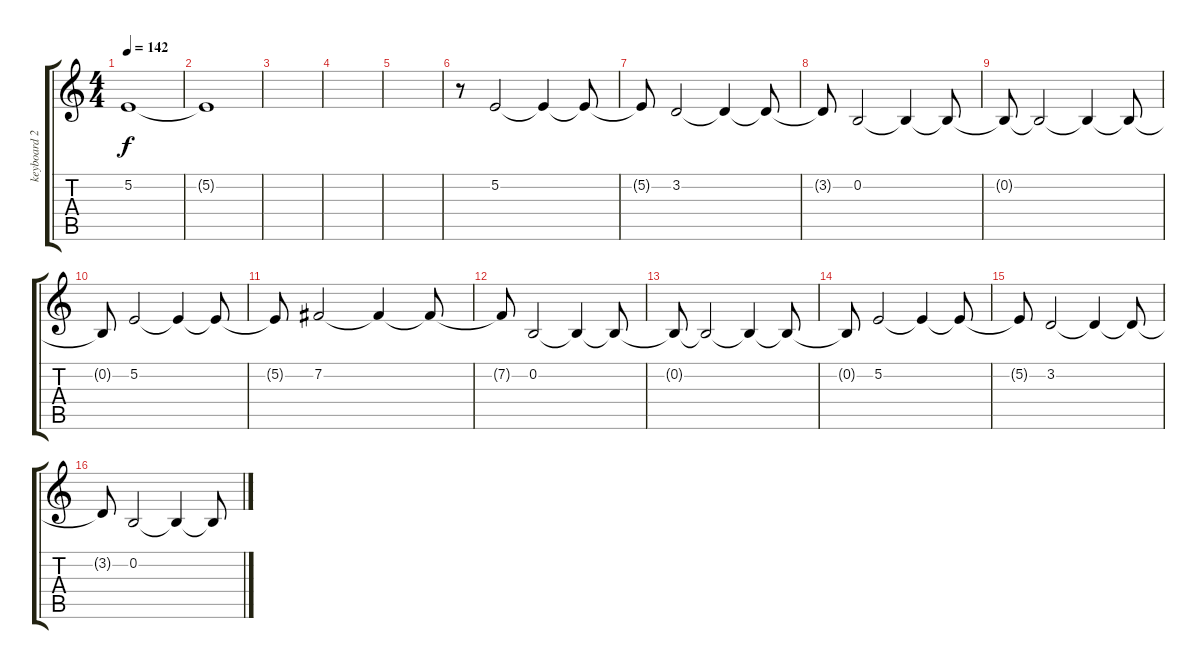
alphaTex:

\track ("keyboard 2" "keyboard 2") {instrument synthstrings2}
\staff {score tabs}
\tuning (E4 B3 G3 D3 A2 E2) {hide}
\ts (4 4)
\tempo 142
\clef g2
\ks c
5.2{t}.1{dy f} |
5.2{t}.1 |
|
|
|
r.8{volume 10} 5.2.2 5.2{t}.4 5.2{t}.8 |
5.2{t}.8 3.2.2 3.2{t}.4 3.2{t}.8 |
3.2{t}.8 0.2.2 0.2{t}.4 0.2{t}.8 |
0.2{t}.8 0.2{t}.2 0.2{t}.4 0.2{t}.8 |
0.2{t}.8 5.2.2 5.2{t}.4 5.2{t}.8 |
5.2{t}.8 7.2.2 7.2{t}.4 7.2{t}.8 |
7.2{t}.8 0.2.2 0.2{t}.4 0.2{t}.8 |
0.2{t}.8 0.2{t}.2 0.2{t}.4 0.2{t}.8 |
0.2{t}.8 5.2.2 5.2{t}.4 5.2{t}.8 |
5.2{t}.8 3.2.2 3.2{t}.4 3.2{t}.8 |
3.2{t}.8 0.2.2 0.2{t}.4 0.2{t}.8
